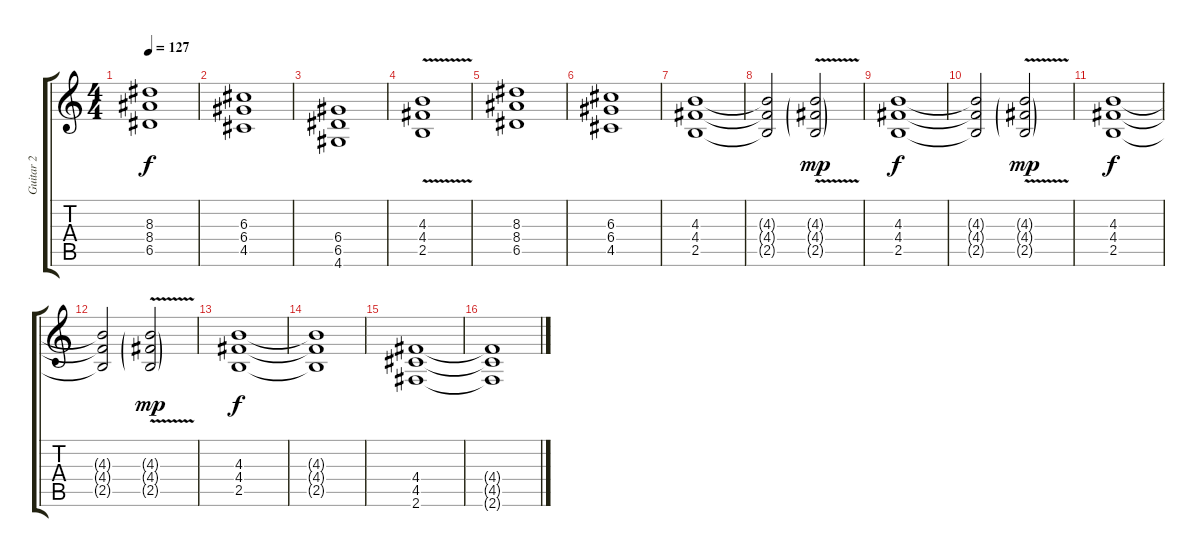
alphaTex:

\track ("Guitar 2" "Guitar 2") {instrument overdrivenguitar}
\staff {score tabs}
\tuning (E4 B3 G3 D3 A2 E2) {hide}
\ts (4 4)
\tempo 127
\clef g2
\ks c
(8.3 8.4 6.5).1{dy f} |
(6.3 6.4 4.5).1 |
(6.4 6.5 4.6).1 |
(4.3{v} 4.4{v} 2.5{v}).1 |
(8.3 8.4 6.5).1 |
(6.3 6.4 4.5).1 |
(4.3 4.4 2.5).1 |
(4.3{t} 4.4{t} 2.5{t}).2 (4.3{v g} 4.4{v g} 2.5{v g}).2{dy mp} |
(4.3 4.4 2.5).1{dy f} |
(4.3{t} 4.4{t} 2.5{t}).2 (4.3{v g} 4.4{v g} 2.5{v g}).2{dy mp} |
(4.3 4.4 2.5).1{dy f} |
(4.3{t} 4.4{t} 2.5{t}).2 (4.3{v g} 4.4{v g} 2.5{v g}).2{dy mp} |
(4.3 4.4 2.5).1{dy f} |
(4.3{t} 4.4{t} 2.5{t}).1 |
(4.4 4.5 2.6).1 |
(4.4{t} 4.5{t} 2.6{t}).1
